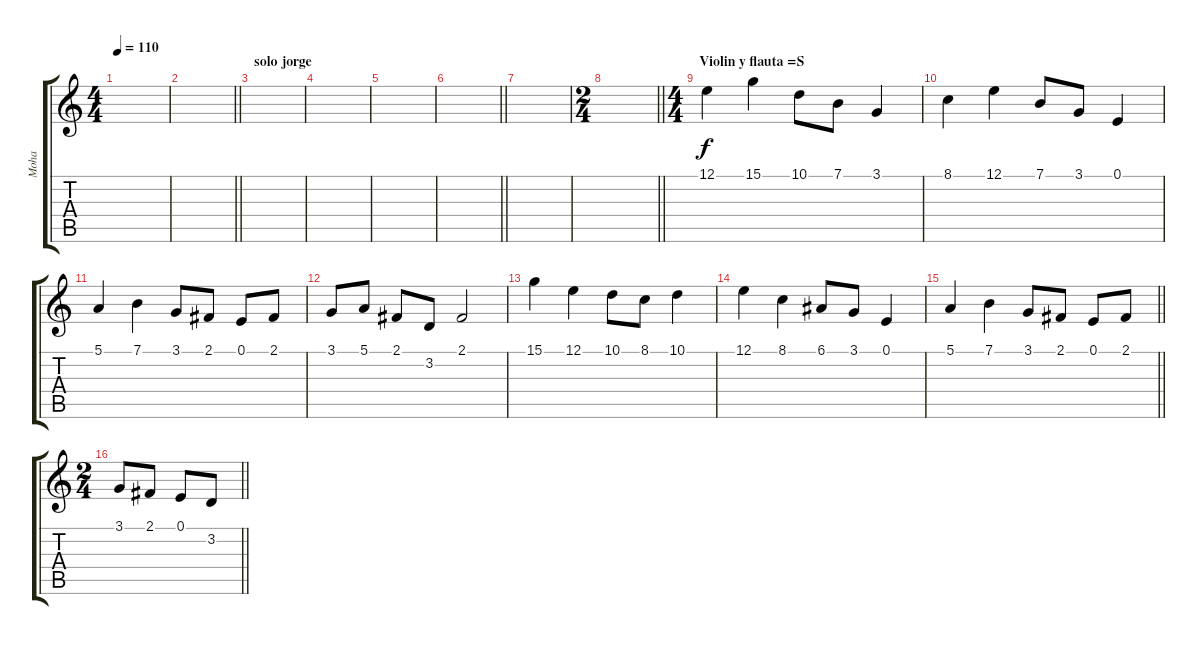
\track ("Moha" "Moha") {instrument violin}
\staff {score tabs}
\tuning (E4 B3 G3 D3 A2 E2) {hide}
\ts (4 4)
\tempo 110
\clef g2
\ks c
|
\barLineRight lightlight
|
\section ("" "solo jorge")
|
|
|
\barLineRight lightlight
|
|
\ts (2 4)
\barLineRight lightlight
|
\ts (4 4)
\section ("" "Violin y flauta =S")
12.1.4 15.1.4 10.1.8 7.1.8 3.1.4 |
8.1.4 12.1.4 7.1.8 3.1.8 0.1.4 |
5.1.4 7.1.4 3.1.8 2.1.8 0.1.8 2.1.8 |
3.1.8 5.1.8 2.1.8 3.2.8 2.1.2 |
15.1.4 12.1.4 10.1.8 8.1.8 10.1.4 |
12.1.4 8.1.4 6.1.8 3.1.8 0.1.4 |
\barLineRight lightlight
5.1.4 7.1.4 3.1.8 2.1.8 0.1.8 2.1.8 |
\ts (2 4)
\barLineRight lightlight
3.1.8 2.1.8 0.1.8 3.2.8
